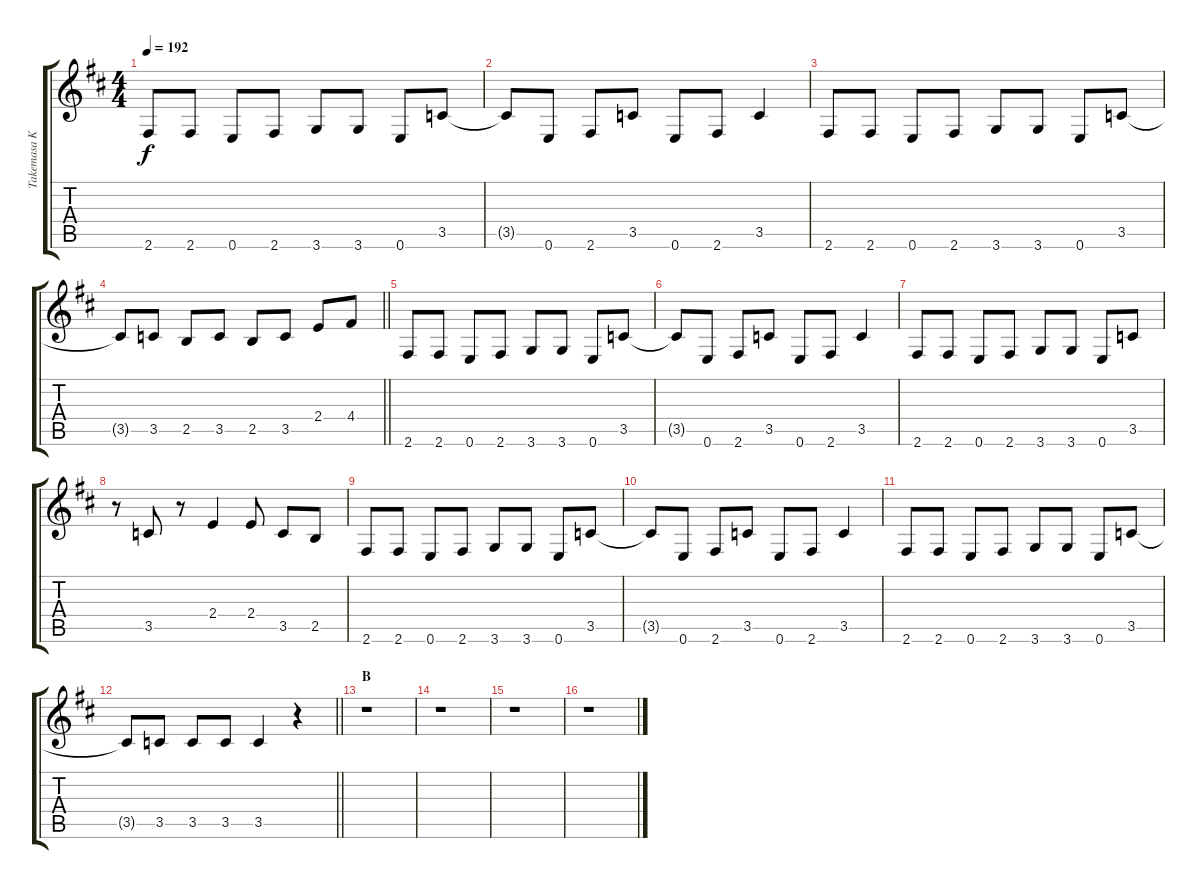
\track ("Takemasa Kujou" "Takemasa K") {instrument overdrivenguitar}
\staff {score tabs}
\tuning (E4 B3 G3 D3 A2 E2) {hide}
\ts (4 4)
\tempo 192
\clef g2
\ks bminor
2.6.8{dy f} 2.6.8 0.6.8 2.6.8 3.6.8 3.6.8 0.6.8 3.5.8 |
3.5{t}.8 0.6.8 2.6.8 3.5.8 0.6.8 2.6.8 3.5.4 |
2.6.8 2.6.8 0.6.8 2.6.8 3.6.8 3.6.8 0.6.8 3.5.8 |
\barLineRight lightlight
3.5{t}.8 3.5.8 2.5.8 3.5.8 2.5.8 3.5.8 2.4.8 4.4.8 |
2.6.8 2.6.8 0.6.8 2.6.8 3.6.8 3.6.8 0.6.8 3.5.8 |
3.5{t}.8 0.6.8 2.6.8 3.5.8 0.6.8 2.6.8 3.5.4 |
2.6.8 2.6.8 0.6.8 2.6.8 3.6.8 3.6.8 0.6.8 3.5.8 |
r.8 3.5.8 r.8 2.4.4 2.4.8 3.5.8 2.5.8 |
2.6.8 2.6.8 0.6.8 2.6.8 3.6.8 3.6.8 0.6.8 3.5.8 |
3.5{t}.8 0.6.8 2.6.8 3.5.8 0.6.8 2.6.8 3.5.4 |
2.6.8 2.6.8 0.6.8 2.6.8 3.6.8 3.6.8 0.6.8 3.5.8 |
\barLineRight lightlight
3.5{t}.8 3.5.8 3.5.8 3.5.8 3.5.4 r.4 |
\section ("" "B")
r.1{volume 10 balance 11} |
r.1 |
r.1 |
r.1
